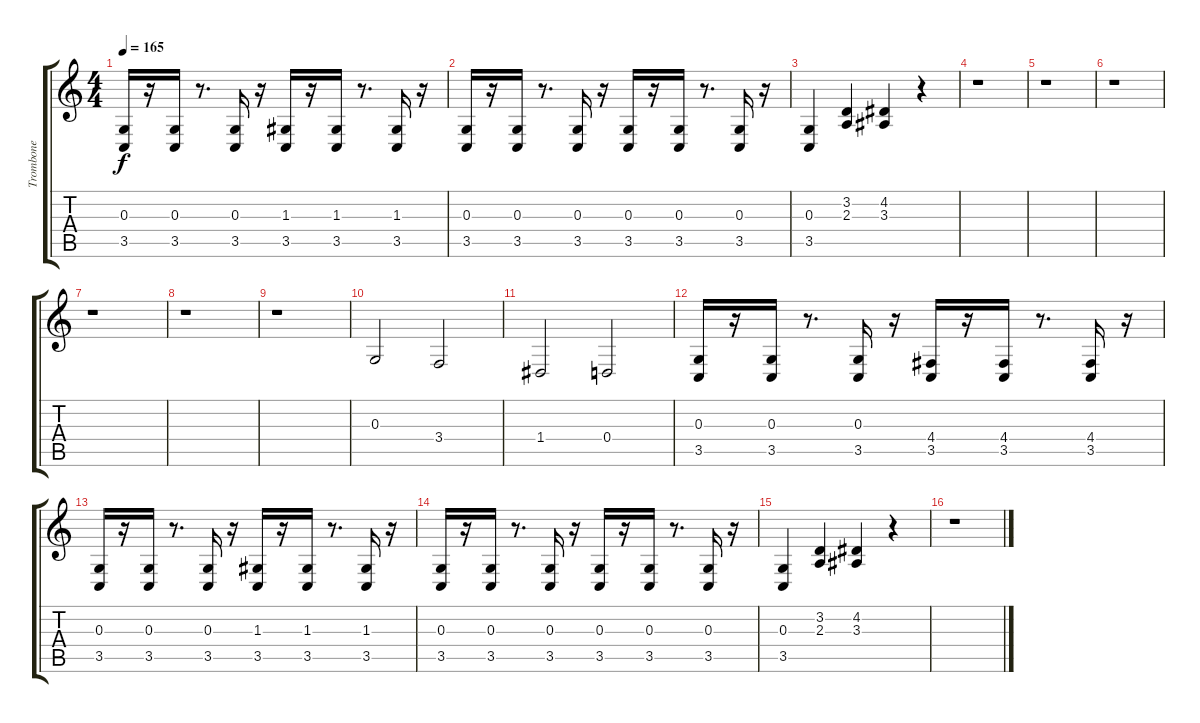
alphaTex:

\track ("Trombone" "Trombone") {instrument trombone}
\staff {score tabs}
\tuning (E4 B3 G3 D3 A2 E2) {hide}
\ts (4 4)
\tempo 165
\clef g2
\ks c
(0.3 3.5).16{dy f} r.16 (0.3 3.5).16 r.8{d} (0.3 3.5).16 r.16 (1.3 3.5).16 r.16 (1.3 3.5).16 r.8{d} (1.3 3.5).16 r.16 |
(0.3 3.5).16 r.16 (0.3 3.5).16 r.8{d} (0.3 3.5).16 r.16 (0.3 3.5).16 r.16 (0.3 3.5).16 r.8{d} (0.3 3.5).16 r.16 |
(0.3 3.5).4 (3.2 2.3).4 (4.2 3.3).4 r.4 |
r.1 |
r.1 |
r.1 |
r.1 |
r.1 |
r.1 |
0.3.2 3.4.2 |
1.4.2 0.4.2 |
(0.3 3.5).16 r.16 (0.3 3.5).16 r.8{d} (0.3 3.5).16 r.16 (4.4 3.5).16 r.16 (4.4 3.5).16 r.8{d} (4.4 3.5).16 r.16 |
(0.3 3.5).16 r.16 (0.3 3.5).16 r.8{d} (0.3 3.5).16 r.16 (1.3 3.5).16 r.16 (1.3 3.5).16 r.8{d} (1.3 3.5).16 r.16 |
(0.3 3.5).16 r.16 (0.3 3.5).16 r.8{d} (0.3 3.5).16 r.16 (0.3 3.5).16 r.16 (0.3 3.5).16 r.8{d} (0.3 3.5).16 r.16 |
(0.3 3.5).4 (3.2 2.3).4 (4.2 3.3).4 r.4 |
r.1
